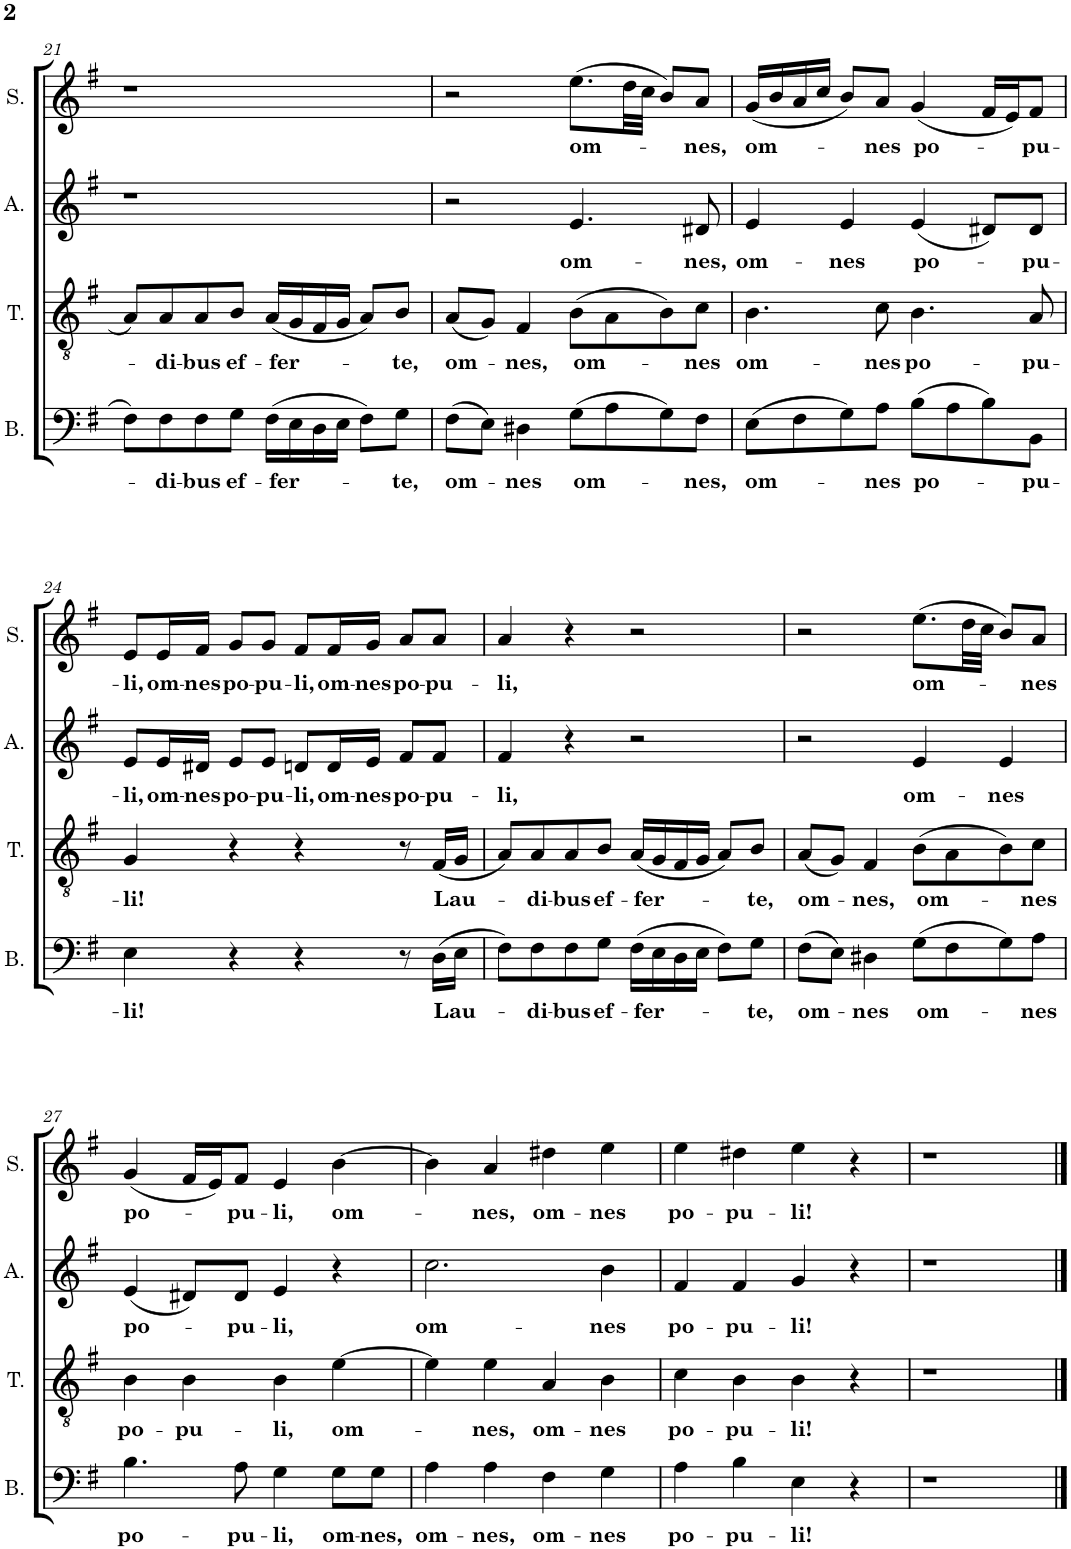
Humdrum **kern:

**kern	**text	**kern	**text	**kern	**text	**kern	**text
*part4	*part4	*part3	*part3	*part2	*part2	*part1	*part1
*staff4	*staff4	*staff3	*staff3	*staff2	*staff2	*staff1	*staff1
*I"Basse	*	*I"Ténor	*	*I"Alto	*	*I"Soprano	*
*I'B.	*	*I'T.	*	*I'A.	*	*I'S.	*
!!LO:PB:g=z
*clefF4	*	*clefGv2	*	*clefG2	*	*clefG2	*
*k[f#]	*	*k[f#]	*	*k[f#]	*	*k[f#]	*
*M4/4	*	*M4/4	*	*M4/4	*	*M4/4	*
*met(c)	*	*met(c)	*	*met(c)	*	*met(c)	*
=21	=21	=21	=21	=21	=21	=21	=21
8F#\L	.	8A/L	.	1r	.	1r	.
!	!LO:LY:b	!	!LO:LY:b	!	!	!	!
8F#\	-di-	8A/	-di-	.	.	.	.
!	!LO:LY:b	!	!LO:LY:b	!	!	!	!
8F#\	-bus	8A/	-bus	.	.	.	.
!	!LO:LY:b	!	!LO:LY:b	!	!	!	!
8G\J	ef-	8B/J	ef-	.	.	.	.
!	!LO:LY:b	!	!LO:LY:b	!	!	!	!
(>16F#\LL	-fer-	(<16A/LL	-fer-	.	.	.	.
16E\	.	16G/	.	.	.	.	.
16D\	.	16F#/	.	.	.	.	.
16E\JJ	.	16G/JJ	.	.	.	.	.
8F#\L)	.	8A/L)	.	.	.	.	.
!	!LO:LY:b	!	!LO:LY:b	!	!	!	!
8G\J	-te,	8B/J	-te,	.	.	.	.
=22	=22	=22	=22	=22	=22	=22	=22
!	!LO:LY:b	!	!LO:LY:b	!	!	!	!
(>8F#\L	om-	(<8A/L	om-	2r	.	2r	.
8E\J)	.	8G/J)	.	.	.	.	.
!	!LO:LY:b	!	!LO:LY:b	!	!	!	!
4D#X\	-nes	4F#/	-nes,	.	.	.	.
!	!LO:LY:b	!	!LO:LY:b	!	!LO:LY:b	!	!LO:LY:b
(>8G\L	om-	(>8B\L	om-	4.e/	om-	(>8.ee\L	om-
8A\	.	8A\	.	.	.	.	.
.	.	.	.	.	.	32dd\LL	.
.	.	.	.	.	.	32cc\JJJ	.
8G\)	.	8B\)	.	.	.	8b/L)	.
!	!LO:LY:b	!	!LO:LY:b	!	!LO:LY:b	!	!LO:LY:b
8F#\J	-nes,	8c\J	-nes	8d#X/	-nes,	8a/J	-nes,
=23	=23	=23	=23	=23	=23	=23	=23
!	!LO:LY:b	!	!LO:LY:b	!	!LO:LY:b	!	!LO:LY:b
(>8E\L	om-	4.B\	om-	4e/	om-	(<16g/LL	om-
.	.	.	.	.	.	16b/	.
8F#\	.	.	.	.	.	16a/	.
.	.	.	.	.	.	16cc/JJ	.
!	!	!	!	!	!LO:LY:b	!	!
8G\)	.	.	.	4e/	-nes	8b/L)	.
!	!LO:LY:b	!	!LO:LY:b	!	!	!	!LO:LY:b
8A\J	-nes	8c\	-nes	.	.	8a/J	-nes
!	!LO:LY:b	!	!LO:LY:b	!	!LO:LY:b	!	!LO:LY:b
(>8B\L	po-	4.B\	po-	(<4e/	po-	(<4g/	po-
8A\	.	.	.	.	.	.	.
8B\)	.	.	.	8d#X/L)	.	16f#/LL	.
.	.	.	.	.	.	16e/J)	.
!	!LO:LY:b	!	!LO:LY:b	!	!LO:LY:b	!	!LO:LY:b
8BB\J	-pu-	8A/	-pu-	8d#/J	-pu-	8f#/J	-pu-
!!LO:LB:g=z
=24	=24	=24	=24	=24	=24	=24	=24
!	!LO:LY:b	!	!LO:LY:b	!	!LO:LY:b	!	!LO:LY:b
4E\	-li!	4G/	-li!	8e/L	-li,	8e/L	-li,
!	!	!	!	!	!LO:LY:b	!	!LO:LY:b
.	.	.	.	16e/L	om-	16e/L	om-
!	!	!	!	!	!LO:LY:b	!	!LO:LY:b
.	.	.	.	16d#X/JJ	-nes	16f#/JJ	-nes
!	!	!	!	!	!LO:LY:b	!	!LO:LY:b
4r	.	4r	.	8e/L	po-	8g/L	po-
!	!	!	!	!	!LO:LY:b	!	!LO:LY:b
.	.	.	.	8e/J	-pu-	8g/J	-pu-
!	!	!	!	!	!LO:LY:b	!	!LO:LY:b
4r	.	4r	.	8dn/L	-li,	8f#/L	-li,
!	!	!	!	!	!LO:LY:b	!	!LO:LY:b
.	.	.	.	16d/L	om-	16f#/L	om-
!	!	!	!	!	!LO:LY:b	!	!LO:LY:b
.	.	.	.	16e/JJ	-nes	16g/JJ	-nes
!	!	!	!	!	!LO:LY:b	!	!LO:LY:b
8r	.	8r	.	8f#/L	po-	8a/L	po-
!	!LO:LY:b	!	!LO:LY:b	!	!LO:LY:b	!	!LO:LY:b
(>16D\LL	Lau-	(<16F#/LL	Lau-	8f#/J	-pu-	8a/J	-pu-
16E\JJ	.	16G/JJ	.	.	.	.	.
=25	=25	=25	=25	=25	=25	=25	=25
!	!	!	!	!	!LO:LY:b	!	!LO:LY:b
8F#\L)	.	8A/L)	.	4f#/	-li,	4a/	-li,
!	!LO:LY:b	!	!LO:LY:b	!	!	!	!
8F#\	-di-	8A/	-di-	.	.	.	.
!	!LO:LY:b	!	!LO:LY:b	!	!	!	!
8F#\	-bus	8A/	-bus	4r	.	4r	.
!	!LO:LY:b	!	!LO:LY:b	!	!	!	!
8G\J	ef-	8B/J	ef-	.	.	.	.
!	!LO:LY:b	!	!LO:LY:b	!	!	!	!
(>16F#\LL	-fer-	(<16A/LL	-fer-	2r	.	2r	.
16E\	.	16G/	.	.	.	.	.
16D\	.	16F#/	.	.	.	.	.
16E\JJ	.	16G/JJ	.	.	.	.	.
8F#\L)	.	8A/L)	.	.	.	.	.
!	!LO:LY:b	!	!LO:LY:b	!	!	!	!
8G\J	-te,	8B/J	-te,	.	.	.	.
=26	=26	=26	=26	=26	=26	=26	=26
!	!LO:LY:b	!	!LO:LY:b	!	!	!	!
(>8F#\L	om-	(<8A/L	om-	2r	.	2r	.
8E\J)	.	8G/J)	.	.	.	.	.
!	!LO:LY:b	!	!LO:LY:b	!	!	!	!
4D#X\	-nes	4F#/	-nes,	.	.	.	.
!	!LO:LY:b	!	!LO:LY:b	!	!LO:LY:b	!	!LO:LY:b
(>8G\L	om-	(>8B\L	om-	4e/	om-	(>8.ee\L	om-
8F#\	.	8A\	.	.	.	.	.
.	.	.	.	.	.	32dd\LL	.
.	.	.	.	.	.	32cc\JJJ	.
!	!	!	!	!	!LO:LY:b	!	!
8G\)	.	8B\)	.	4e/	-nes	8b/L)	.
!	!LO:LY:b	!	!LO:LY:b	!	!	!	!LO:LY:b
8A\J	-nes	8c\J	-nes	.	.	8a/J	-nes
!!LO:LB:g=z
=27	=27	=27	=27	=27	=27	=27	=27
!	!LO:LY:b	!	!LO:LY:b	!	!LO:LY:b	!	!LO:LY:b
4.B\	po-	4B\	po-	(<4e/	po-	(<4g/	po-
!	!	!	!LO:LY:b	!	!	!	!
.	.	4B\	-pu-	8d#X/L)	.	16f#/LL	.
.	.	.	.	.	.	16e/J)	.
!	!LO:LY:b	!	!	!	!LO:LY:b	!	!LO:LY:b
8A\	-pu-	.	.	8d#/J	-pu-	8f#/J	-pu-
!	!LO:LY:b	!	!LO:LY:b	!	!LO:LY:b	!	!LO:LY:b
4G\	-li,	4B\	-li,	4e/	-li,	4e/	-li,
!	!LO:LY:b	!	!LO:LY:b	!	!	!	!LO:LY:b
8G\L	om-	[4e\	om-	4r	.	[4b\	om-
!	!LO:LY:b	!	!	!	!	!	!
8G\J	-nes,	.	.	.	.	.	.
=28	=28	=28	=28	=28	=28	=28	=28
!	!LO:LY:b	!	!	!	!LO:LY:b	!	!
4A\	om-	4e\]	.	2.cc\	om-	4b\]	.
!	!LO:LY:b	!	!LO:LY:b	!	!	!	!LO:LY:b
4A\	-nes,	4e\	-nes,	.	.	4a/	-nes,
!	!LO:LY:b	!	!LO:LY:b	!	!	!	!LO:LY:b
4F#\	om-	4A/	om-	.	.	4dd#X\	om-
!	!LO:LY:b	!	!LO:LY:b	!	!LO:LY:b	!	!LO:LY:b
4G\	-nes	4B\	-nes	4b\	-nes	4ee\	-nes
=29	=29	=29	=29	=29	=29	=29	=29
!	!LO:LY:b	!	!LO:LY:b	!	!LO:LY:b	!	!LO:LY:b
4A\	po-	4c\	po-	4f#/	po-	4ee\	po-
!	!LO:LY:b	!	!LO:LY:b	!	!LO:LY:b	!	!LO:LY:b
4B\	-pu-	4B\	-pu-	4f#/	-pu-	4dd#X\	-pu-
!	!LO:LY:b	!	!LO:LY:b	!	!LO:LY:b	!	!LO:LY:b
4E\	-li!	4B\	-li!	4g/	-li!	4ee\	-li!
4r	.	4r	.	4r	.	4r	.
=30	=30	=30	=30	=30	=30	=30	=30
1r	.	1r	.	1r	.	1r	.
==	==	==	==	==	==	==	==
*-	*-	*-	*-	*-	*-	*-	*-
